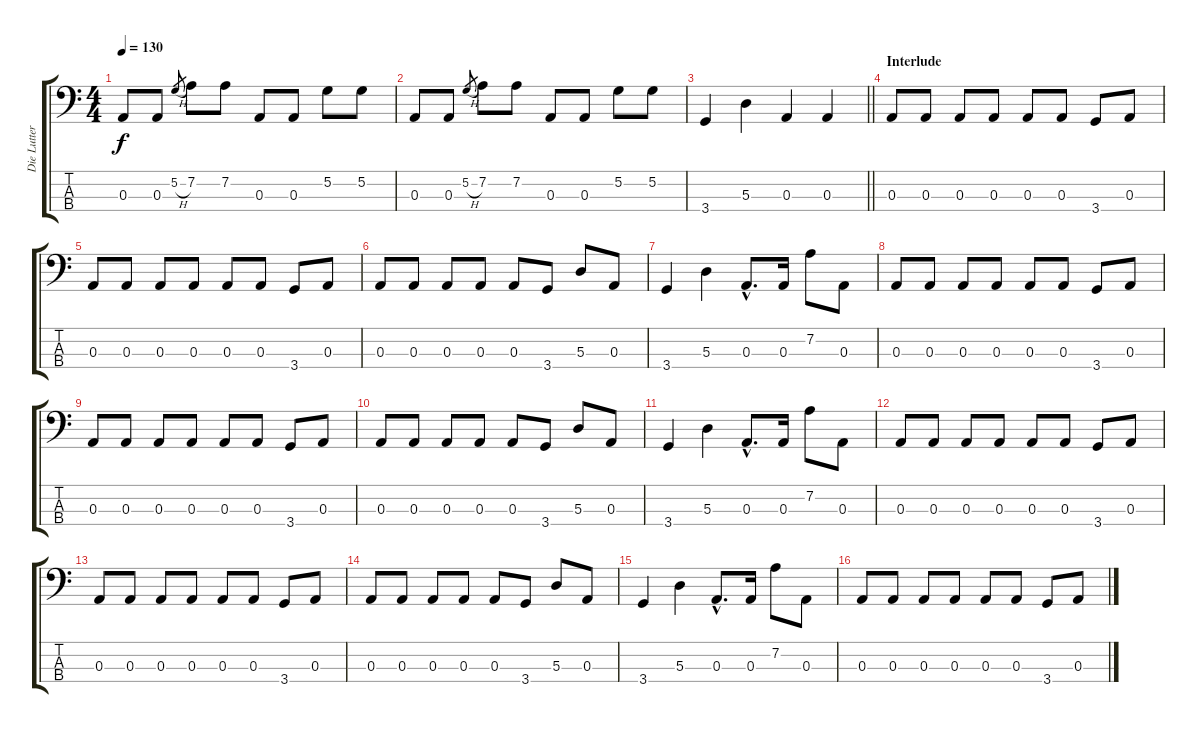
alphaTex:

\track ("Die Lutter" "Die Lutter") {instrument electricbasspick}
\staff {score tabs}
\tuning (G2 D2 A1 E1) {hide}
\ts (4 4)
\tempo 130
\clef f4
\ks c
0.3.8{dy f} 0.3.8 5.2{h}.8{gr} 7.2.8 7.2.8 0.3.8 0.3.8 5.2.8 5.2.8 |
0.3.8 0.3.8 5.2{h}.8{gr} 7.2.8 7.2.8 0.3.8 0.3.8 5.2.8 5.2.8 |
\barLineRight lightlight
3.4.4 5.3.4 0.3.4 0.3.4 |
\section ("" "Interlude")
0.3.8 0.3.8 0.3.8 0.3.8 0.3.8 0.3.8 3.4.8 0.3.8 |
0.3.8 0.3.8 0.3.8 0.3.8 0.3.8 0.3.8 3.4.8 0.3.8 |
0.3.8 0.3.8 0.3.8 0.3.8 0.3.8 3.4.8 5.3.8 0.3.8 |
3.4.4 5.3.4 0.3{hac}.8{d} 0.3.16 7.2.8 0.3.8 |
0.3.8 0.3.8 0.3.8 0.3.8 0.3.8 0.3.8 3.4.8 0.3.8 |
0.3.8 0.3.8 0.3.8 0.3.8 0.3.8 0.3.8 3.4.8 0.3.8 |
0.3.8 0.3.8 0.3.8 0.3.8 0.3.8 3.4.8 5.3.8 0.3.8 |
3.4.4 5.3.4 0.3{hac}.8{d} 0.3.16 7.2.8 0.3.8 |
0.3.8 0.3.8 0.3.8 0.3.8 0.3.8 0.3.8 3.4.8 0.3.8 |
0.3.8 0.3.8 0.3.8 0.3.8 0.3.8 0.3.8 3.4.8 0.3.8 |
0.3.8 0.3.8 0.3.8 0.3.8 0.3.8 3.4.8 5.3.8 0.3.8 |
3.4.4 5.3.4 0.3{hac}.8{d} 0.3.16 7.2.8 0.3.8 |
0.3.8 0.3.8 0.3.8 0.3.8 0.3.8 0.3.8 3.4.8 0.3.8
